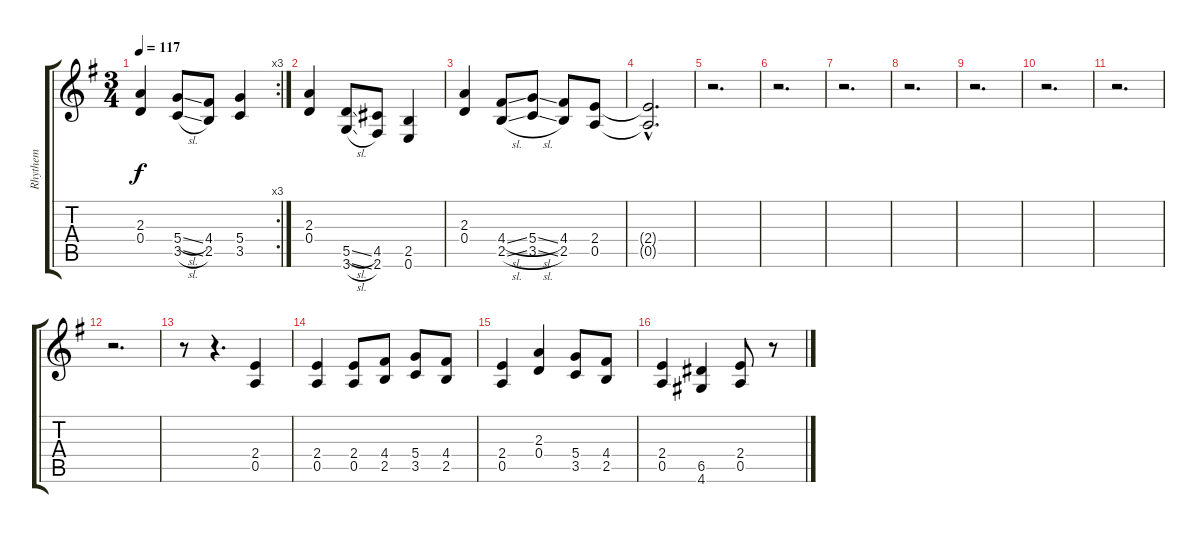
\track ("Rhythem" "Rhythem") {instrument distortionguitar}
\staff {score tabs}
\tuning (E4 B3 G3 D3 A2 E2) {hide}
\rc 3
\ts (3 4)
\tempo 117
\clef g2
\ks g
(2.3 0.4).4{dy f} (5.4{sl} 3.5{sl}).8 (4.4 2.5).8 (5.4 3.5).4 |
(2.3 0.4).4{volume 11} (5.5{sl} 3.6{sl}).8 (4.5 2.6).8 (2.5 0.6).4 |
(2.3 0.4).4 (4.4{sl} 2.5{sl}).8 (5.4{sl} 3.5{sl}).8 (4.4 2.5).8 (2.4 0.5).8 |
(2.4{hac t} 0.5{hac t}).2{d} |
r.2{d} |
r.2{d} |
r.2{d} |
r.2{d} |
r.2{d} |
r.2{d} |
r.2{d} |
r.2{d} |
r.8 r.4{d} (2.4 0.5).4 |
(2.4 0.5).4 (2.4 0.5).8 (4.4 2.5).8 (5.4 3.5).8 (4.4 2.5).8 |
(2.4 0.5).4 (2.3 0.4).4 (5.4 3.5).8 (4.4 2.5).8 |
(2.4 0.5).4 (6.5 4.6).4 (2.4 0.5).8 r.8
